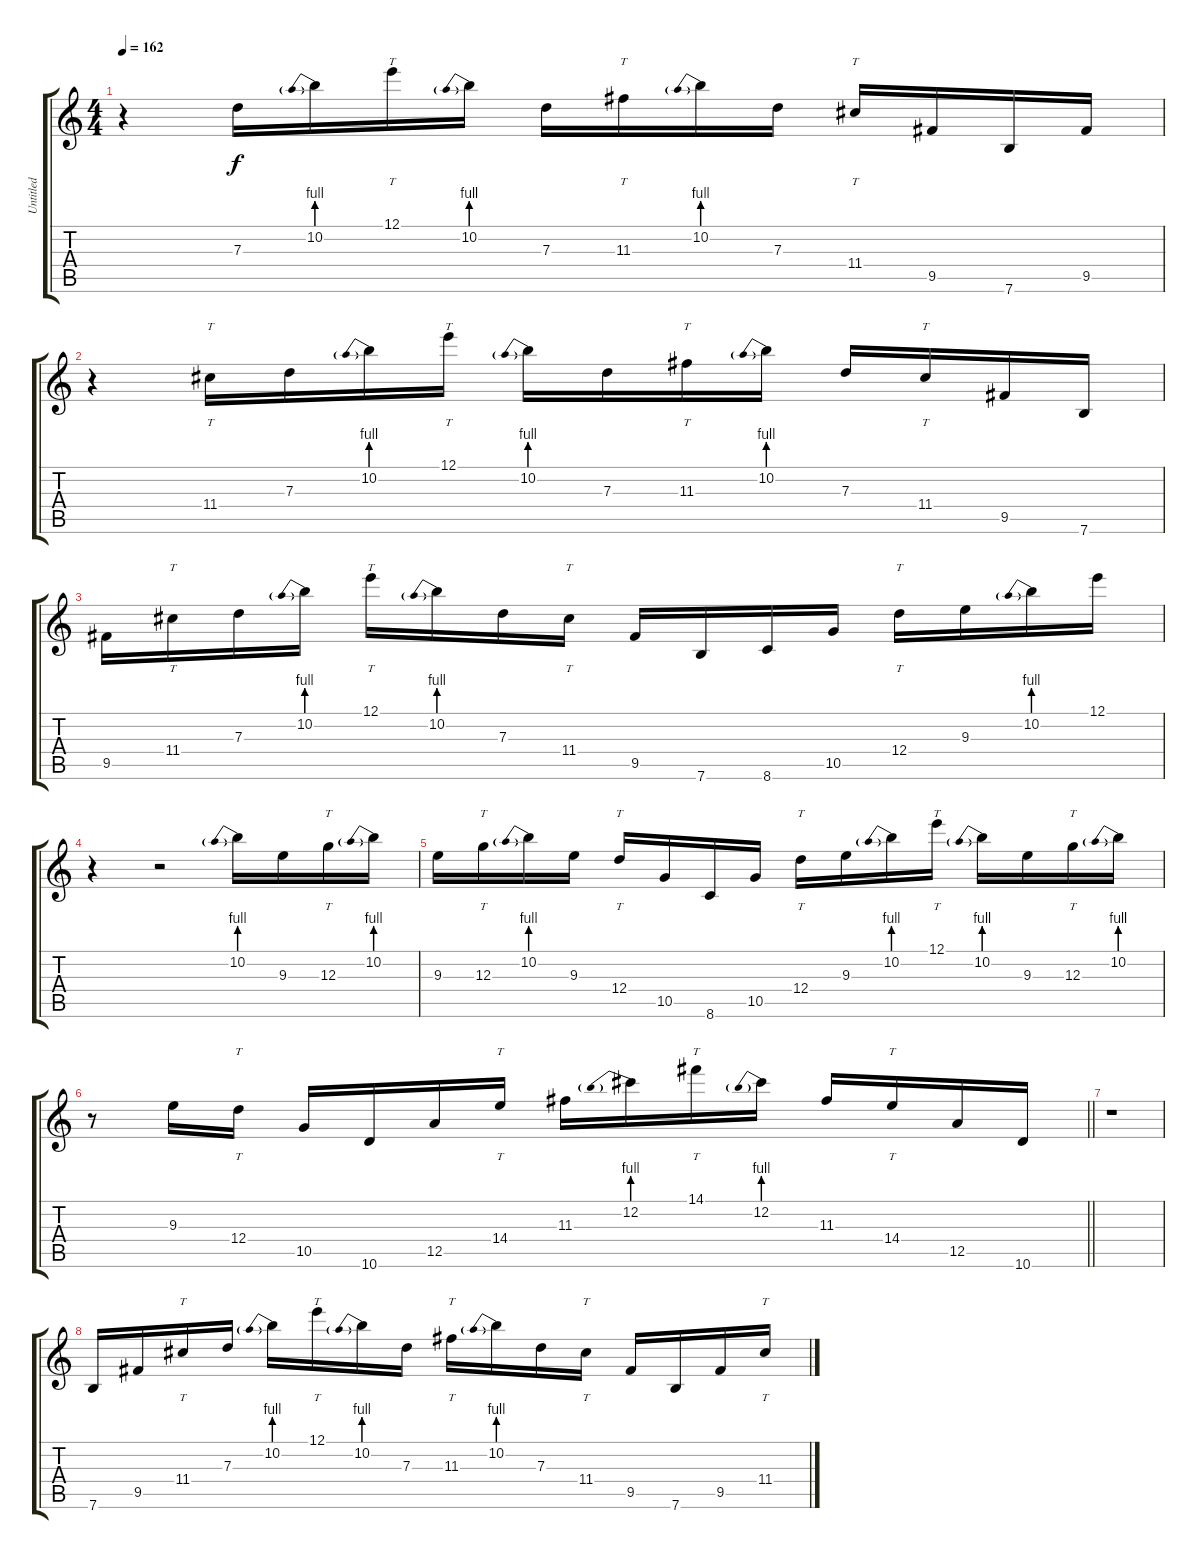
\track ("Untitled" "Untitled") {instrument acousticguitarnylon}
\staff {score tabs}
\tuning (E4 B3 G3 D3 A2 E2) {hide}
\ts (4 4)
\tempo 162
\clef g2
\ks c
r.4{dy f} 7.3.16 10.2{be (prebend 0 4 60 4)}.16 12.1.16{tt} 10.2{be (prebend 0 4 60 4)}.16 7.3.16 11.3.16{tt} 10.2{be (prebend 0 4 60 4)}.16 7.3.16 11.4.16{tt} 9.5.16 7.6.16 9.5.16 |
r.4 11.4.16{tt} 7.3.16 10.2{be (prebend 0 4 60 4)}.16 12.1.16{tt} 10.2{be (prebend 0 4 60 4)}.16 7.3.16 11.3.16{tt} 10.2{be (prebend 0 4 60 4)}.16 7.3.16 11.4.16{tt} 9.5.16 7.6.16 |
9.5.16 11.4.16{tt} 7.3.16 10.2{be (prebend 0 4 60 4)}.16 12.1.16{tt} 10.2{be (prebend 0 4 60 4)}.16 7.3.16 11.4.16{tt} 9.5.16 7.6.16 8.6.16 10.5.16 12.4.16{tt} 9.3.16 10.2{be (prebend 0 4 60 4)}.16 12.1.16 |
r.4 r.2 10.2{be (prebend 0 4 60 4)}.16 9.3.16 12.3.16{tt} 10.2{be (prebend 0 4 60 4)}.16 |
9.3.16 12.3.16{tt} 10.2{be (prebend 0 4 60 4)}.16 9.3.16 12.4.16{tt} 10.5.16 8.6.16 10.5.16 12.4.16{tt} 9.3.16 10.2{be (prebend 0 4 60 4)}.16 12.1.16{tt} 10.2{be (prebend 0 4 60 4)}.16 9.3.16 12.3.16{tt} 10.2{be (prebend 0 4 60 4)}.16 |
\barLineRight lightlight
r.8 9.3.16 12.4.16{tt} 10.5.16 10.6.16 12.5.16 14.4.16{tt} 11.3.16 12.2{be (prebend 0 4 60 4)}.16 14.1.16{tt} 12.2{be (prebend 0 4 60 4)}.16 11.3.16 14.4.16{tt} 12.5.16 10.6.16 |
r.1 |
7.6.16 9.5.16 11.4.16{tt} 7.3.16 10.2{be (prebend 0 4 60 4)}.16 12.1.16{tt} 10.2{be (prebend 0 4 60 4)}.16 7.3.16 11.3.16{tt} 10.2{be (prebend 0 4 60 4)}.16 7.3.16 11.4.16{tt} 9.5.16 7.6.16 9.5.16 11.4.16{tt}
